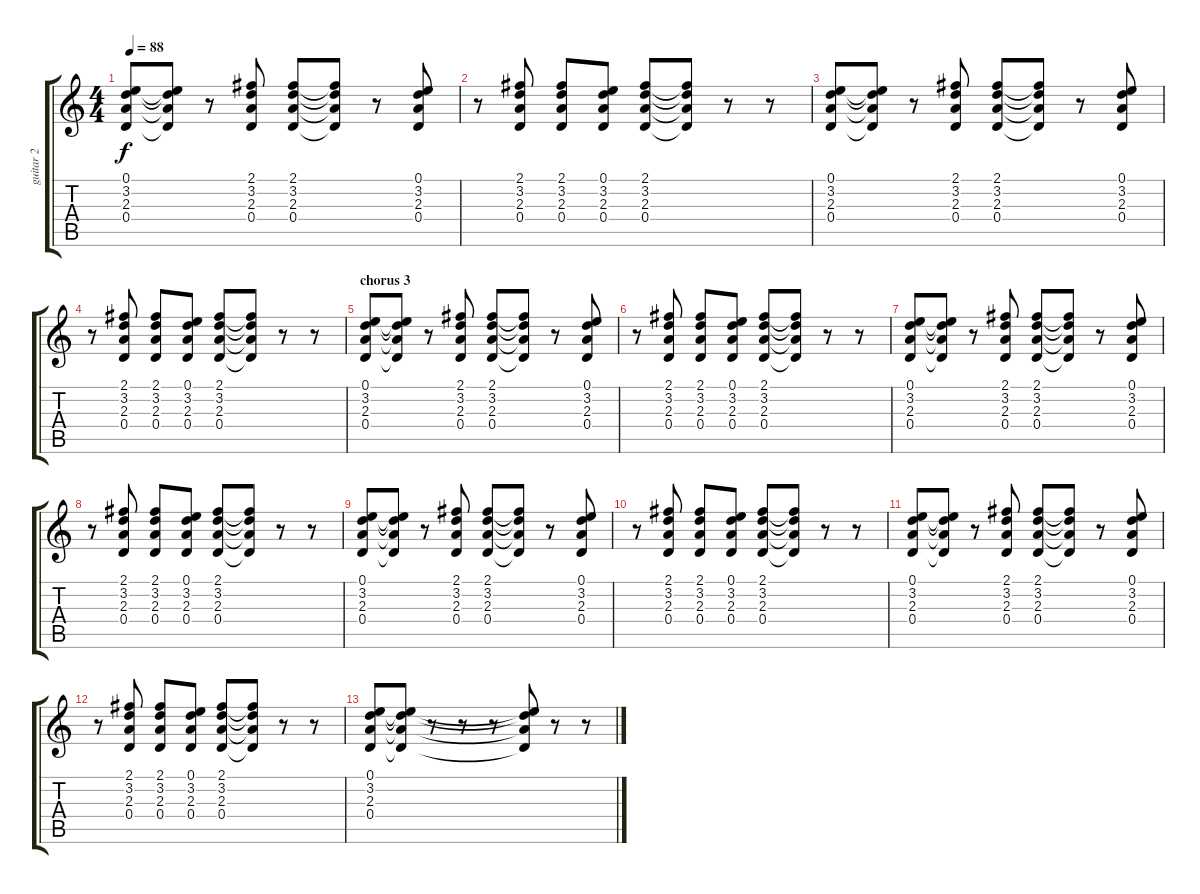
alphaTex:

\track ("guitar 2" "guitar 2") {instrument acousticguitarnylon}
\staff {score tabs}
\tuning (E4 B3 G3 D3 A2 E2) {hide}
\ts (4 4)
\tempo 88
\clef g2
\ks c
(0.1 3.2 2.3 0.4).8{dy f} (0.1{t} 3.2{t} 2.3{t} 0.4{t}).8 r.8 (2.1 3.2 2.3 0.4).8 (2.1 3.2 2.3 0.4).8 (2.1{t} 3.2{t} 2.3{t} 0.4{t}).8 r.8 (0.1 3.2 2.3 0.4).8 |
r.8 (2.1 3.2 2.3 0.4).8 (2.1 3.2 2.3 0.4).8 (0.1 3.2 2.3 0.4).8 (2.1 3.2 2.3 0.4).8 (2.1{t} 3.2{t} 2.3{t} 0.4{t}).8 r.8 r.8 |
(0.1 3.2 2.3 0.4).8 (0.1{t} 3.2{t} 2.3{t} 0.4{t}).8 r.8 (2.1 3.2 2.3 0.4).8 (2.1 3.2 2.3 0.4).8 (2.1{t} 3.2{t} 2.3{t} 0.4{t}).8 r.8 (0.1 3.2 2.3 0.4).8 |
r.8 (2.1 3.2 2.3 0.4).8 (2.1 3.2 2.3 0.4).8 (0.1 3.2 2.3 0.4).8 (2.1 3.2 2.3 0.4).8 (2.1{t} 3.2{t} 2.3{t} 0.4{t}).8 r.8 r.8 |
\section ("" "chorus 3")
(0.1 3.2 2.3 0.4).8 (0.1{t} 3.2{t} 2.3{t} 0.4{t}).8 r.8 (2.1 3.2 2.3 0.4).8 (2.1 3.2 2.3 0.4).8 (2.1{t} 3.2{t} 2.3{t} 0.4{t}).8 r.8 (0.1 3.2 2.3 0.4).8 |
r.8 (2.1 3.2 2.3 0.4).8 (2.1 3.2 2.3 0.4).8 (0.1 3.2 2.3 0.4).8 (2.1 3.2 2.3 0.4).8 (2.1{t} 3.2{t} 2.3{t} 0.4{t}).8 r.8 r.8 |
(0.1 3.2 2.3 0.4).8 (0.1{t} 3.2{t} 2.3{t} 0.4{t}).8 r.8 (2.1 3.2 2.3 0.4).8 (2.1 3.2 2.3 0.4).8 (2.1{t} 3.2{t} 2.3{t} 0.4{t}).8 r.8 (0.1 3.2 2.3 0.4).8 |
r.8 (2.1 3.2 2.3 0.4).8 (2.1 3.2 2.3 0.4).8 (0.1 3.2 2.3 0.4).8 (2.1 3.2 2.3 0.4).8 (2.1{t} 3.2{t} 2.3{t} 0.4{t}).8 r.8 r.8 |
(0.1 3.2 2.3 0.4).8 (0.1{t} 3.2{t} 2.3{t} 0.4{t}).8 r.8 (2.1 3.2 2.3 0.4).8 (2.1 3.2 2.3 0.4).8 (2.1{t} 3.2{t} 2.3{t} 0.4{t}).8 r.8 (0.1 3.2 2.3 0.4).8 |
r.8 (2.1 3.2 2.3 0.4).8 (2.1 3.2 2.3 0.4).8 (0.1 3.2 2.3 0.4).8 (2.1 3.2 2.3 0.4).8 (2.1{t} 3.2{t} 2.3{t} 0.4{t}).8 r.8 r.8 |
(0.1 3.2 2.3 0.4).8 (0.1{t} 3.2{t} 2.3{t} 0.4{t}).8 r.8 (2.1 3.2 2.3 0.4).8 (2.1 3.2 2.3 0.4).8 (2.1{t} 3.2{t} 2.3{t} 0.4{t}).8 r.8 (0.1 3.2 2.3 0.4).8 |
r.8 (2.1 3.2 2.3 0.4).8 (2.1 3.2 2.3 0.4).8 (0.1 3.2 2.3 0.4).8 (2.1 3.2 2.3 0.4).8 (2.1{t} 3.2{t} 2.3{t} 0.4{t}).8 r.8 r.8 |
(0.1 3.2 2.3 0.4).8 (0.1{t} 3.2{t} 2.3{t} 0.4{t}).8 r.8 r.8 r.8 (0.1{t} 3.2{t} 2.3{t} 0.4{t}).8 r.8 r.8
